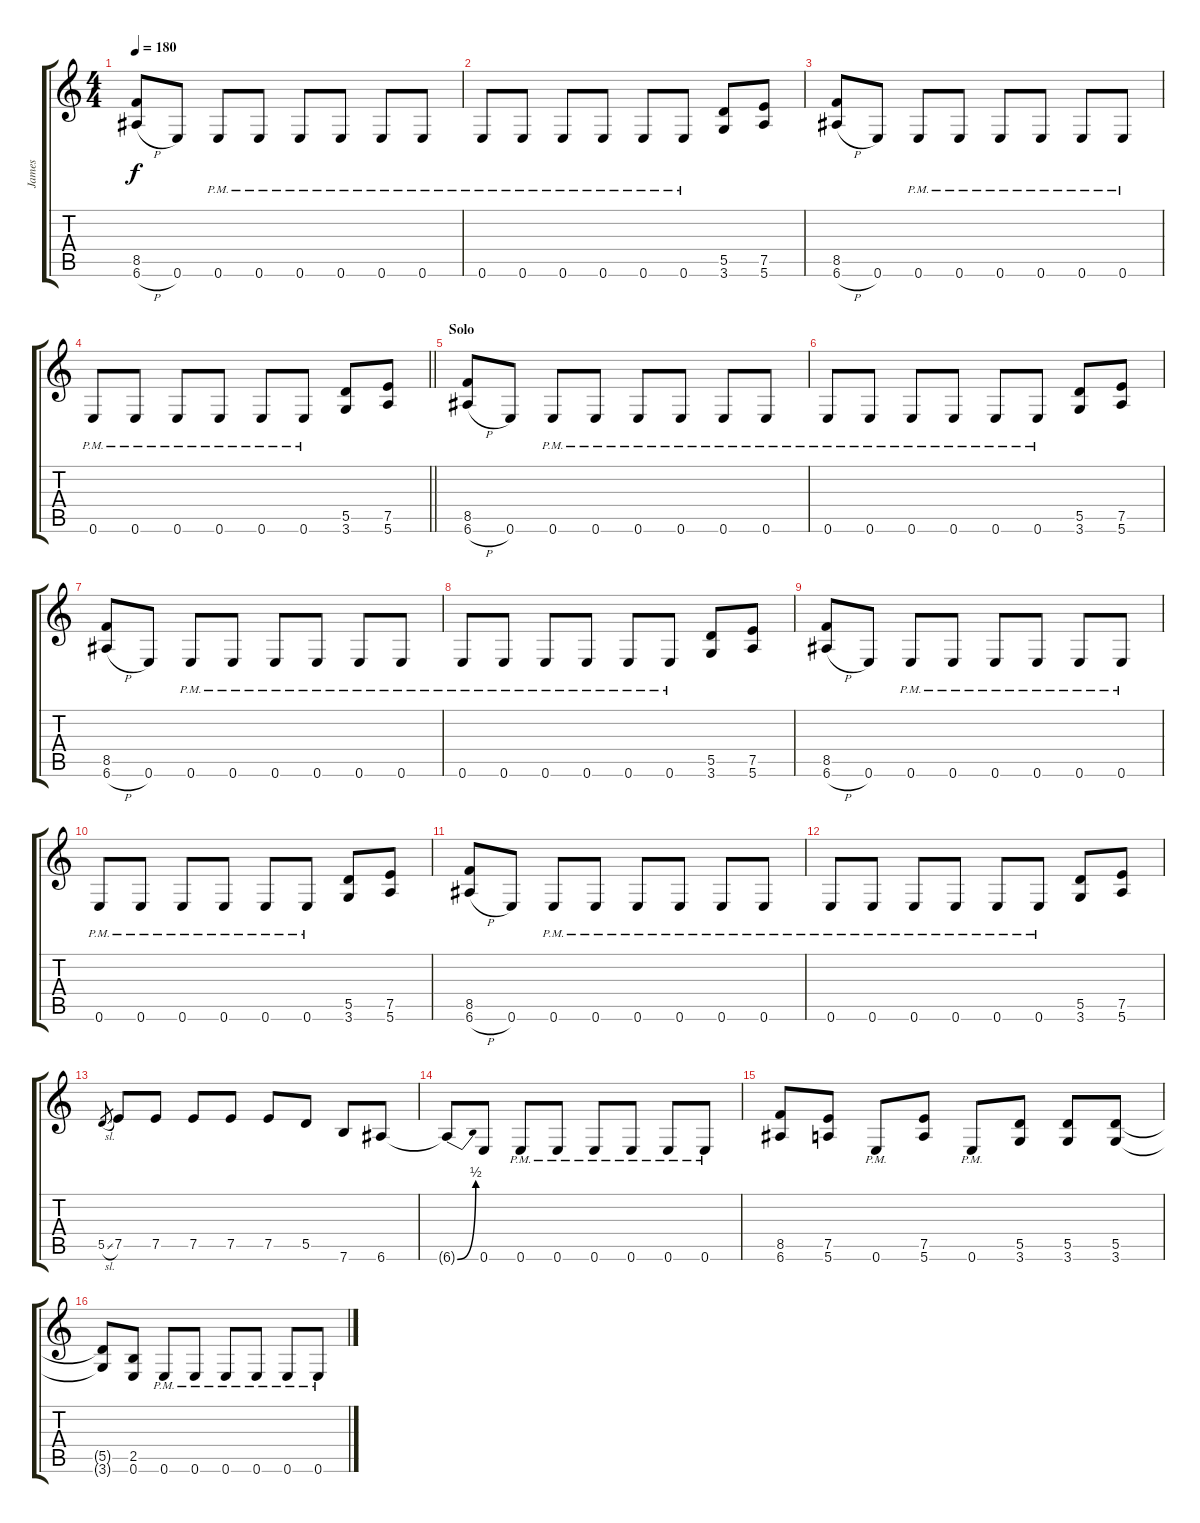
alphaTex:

\track ("James" "James") {instrument distortionguitar}
\staff {score tabs}
\tuning (E4 B3 G3 D3 A2 E2) {hide}
\ts (4 4)
\tempo 180
\clef g2
\ks c
(8.5 6.6{h}).8{dy f} 0.6.8 0.6{pm}.8 0.6{pm}.8 0.6{pm}.8 0.6{pm}.8 0.6{pm}.8 0.6{pm}.8 |
0.6{pm}.8 0.6{pm}.8 0.6{pm}.8 0.6{pm}.8 0.6{pm}.8 0.6{pm}.8 (5.5 3.6).8 (7.5 5.6).8 |
(8.5 6.6{h}).8 0.6.8 0.6{pm}.8 0.6{pm}.8 0.6{pm}.8 0.6{pm}.8 0.6{pm}.8 0.6{pm}.8 |
\barLineRight lightlight
0.6{pm}.8 0.6{pm}.8 0.6{pm}.8 0.6{pm}.8 0.6{pm}.8 0.6{pm}.8 (5.5 3.6).8 (7.5 5.6).8 |
\section ("" "Solo")
(8.5 6.6{h}).8 0.6.8 0.6{pm}.8 0.6{pm}.8 0.6{pm}.8 0.6{pm}.8 0.6{pm}.8 0.6{pm}.8 |
0.6{pm}.8 0.6{pm}.8 0.6{pm}.8 0.6{pm}.8 0.6{pm}.8 0.6{pm}.8 (5.5 3.6).8 (7.5 5.6).8 |
(8.5 6.6{h}).8 0.6.8 0.6{pm}.8 0.6{pm}.8 0.6{pm}.8 0.6{pm}.8 0.6{pm}.8 0.6{pm}.8 |
0.6{pm}.8 0.6{pm}.8 0.6{pm}.8 0.6{pm}.8 0.6{pm}.8 0.6{pm}.8 (5.5 3.6).8 (7.5 5.6).8 |
(8.5 6.6{h}).8 0.6.8 0.6{pm}.8 0.6{pm}.8 0.6{pm}.8 0.6{pm}.8 0.6{pm}.8 0.6{pm}.8 |
0.6{pm}.8 0.6{pm}.8 0.6{pm}.8 0.6{pm}.8 0.6{pm}.8 0.6{pm}.8 (5.5 3.6).8 (7.5 5.6).8 |
(8.5 6.6{h}).8 0.6.8 0.6{pm}.8 0.6{pm}.8 0.6{pm}.8 0.6{pm}.8 0.6{pm}.8 0.6{pm}.8 |
0.6{pm}.8 0.6{pm}.8 0.6{pm}.8 0.6{pm}.8 0.6{pm}.8 0.6{pm}.8 (5.5 3.6).8 (7.5 5.6).8 |
5.5{sl}.8{gr} 7.5.8 7.5.8 7.5.8 7.5.8 7.5.8 5.5.8 7.6.8 6.6.8 |
6.6{be (bend 0 0 60 2) t}.8 0.6.8 0.6{pm}.8 0.6{pm}.8 0.6{pm}.8 0.6{pm}.8 0.6{pm}.8 0.6{pm}.8 |
(8.5 6.6).8 (7.5 5.6).8 0.6{pm}.8 (7.5 5.6).8 0.6{pm}.8 (5.5 3.6).8 (5.5 3.6).8 (5.5 3.6).8 |
(5.5{t} 3.6{t}).8 (2.5 0.6).8 0.6{pm}.8 0.6{pm}.8 0.6{pm}.8 0.6{pm}.8 0.6{pm}.8 0.6{pm}.8
